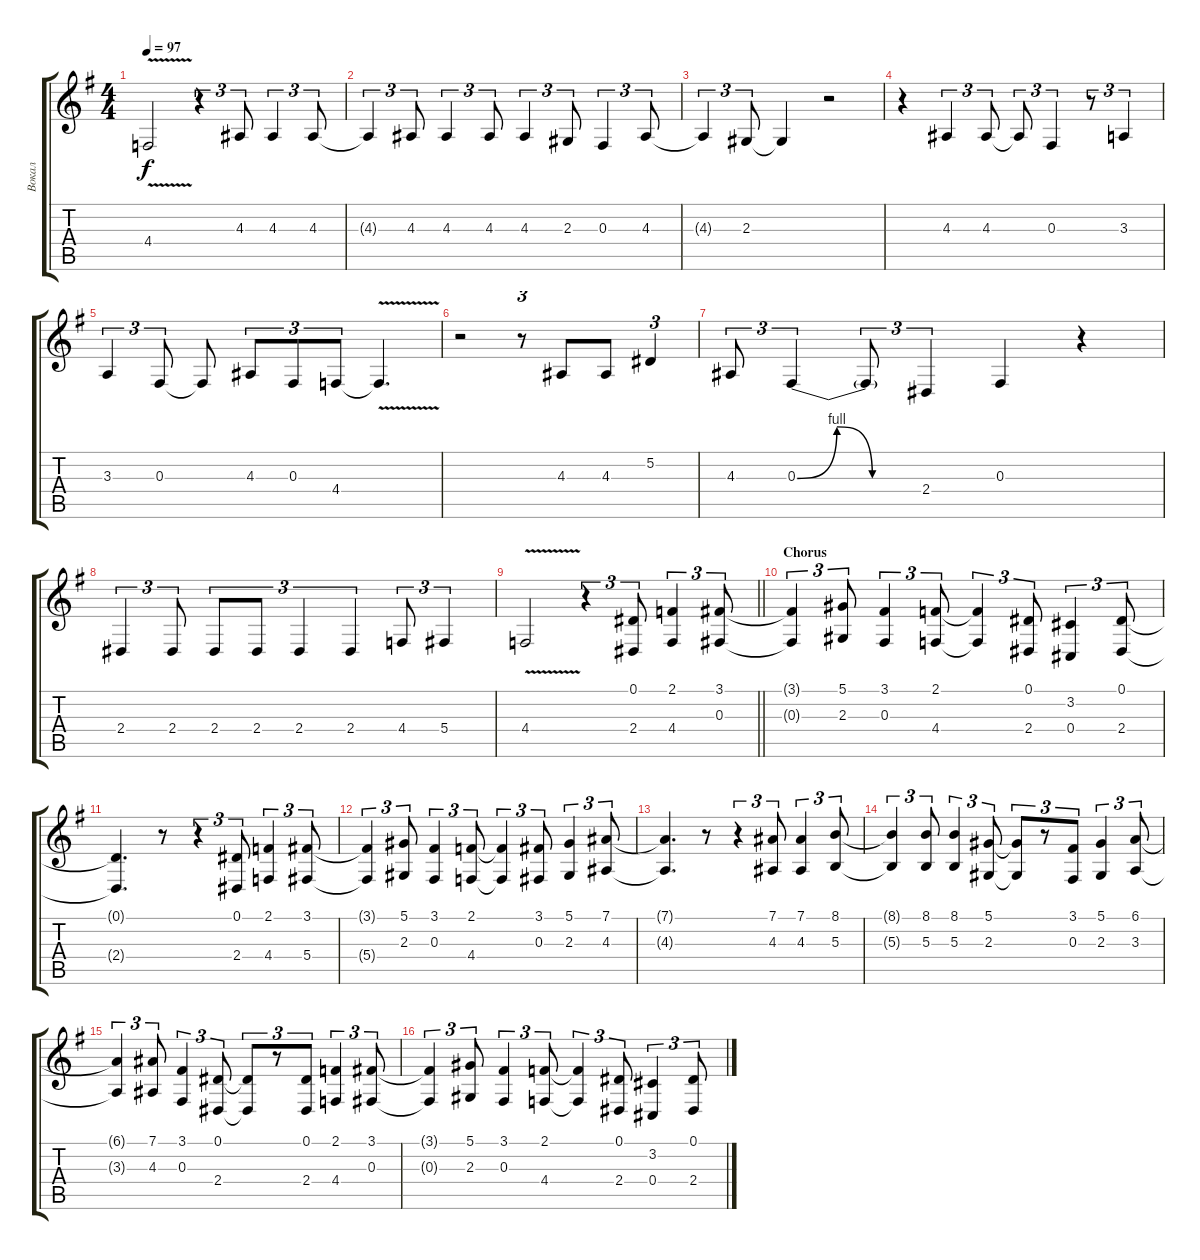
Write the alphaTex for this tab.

\track ("Вокал" "Вокал") {instrument trumpet}
\staff {score tabs}
\tuning (Eb4 Bb3 Gb3 Db3 Ab2 Eb2) {hide}
\ts (4 4)
\tempo 97
\clef g2
\ks eminor
4.4{v}.2{dy f} r.4{tu (3 2)} 4.3.8{tu (3 2)} 4.3.4{tu (3 2)} 4.3.8{tu (3 2)} |
4.3{t}.4{tu (3 2)} 4.3.8{tu (3 2)} 4.3.4{tu (3 2)} 4.3.8{tu (3 2)} 4.3.4{tu (3 2)} 2.3.8{tu (3 2)} 0.3.4{tu (3 2)} 4.3.8{tu (3 2)} |
4.3{t}.4{tu (3 2)} 2.3.8{tu (3 2)} 2.3{t}.4 r.2 |
r.4 4.3.4{tu (3 2)} 4.3.8{tu (3 2)} 4.3{t}.8{tu (3 2)} 0.3.4{tu (3 2)} r.8{tu (3 2)} 3.3.4{tu (3 2)} |
3.3.4{tu (3 2)} 0.3.8{tu (3 2)} 0.3{t}.8 4.3.8{tu (3 2)} 0.3.8{tu (3 2)} 4.4.8{tu (3 2)} 4.4{v t}.4{d} |
r.2 r.8{tu (3 2)} 4.3.8 4.3.8 5.2.4{tu (3 2)} |
4.3.8{tu (3 2)} 0.3{be (custom 0 0 19 4 36 0 60 0)}.4{tu (3 2)} 0.3{t}.8{tu (3 2)} 2.4.4{tu (3 2)} 0.3.4 r.4 |
2.4.4{tu (3 2)} 2.4.8{tu (3 2)} 2.4.8{tu (3 2)} 2.4.8{tu (3 2)} 2.4.4{tu (3 2)} 2.4.4{tu (3 2)} 4.4.8{tu (3 2)} 5.4.4{tu (3 2)} |
\barLineRight lightlight
4.4{v}.2 r.4{tu (3 2)} (0.1 2.4).8{tu (3 2)} (2.1 4.4).4{tu (3 2)} (3.1 0.3).8{tu (3 2)} |
\section ("" "Chorus")
(3.1{t} 0.3{t}).4{tu (3 2)} (5.1 2.3).8{tu (3 2)} (3.1 0.3).4{tu (3 2)} (2.1 4.4).8{tu (3 2)} (2.1{t} 4.4{t}).4{tu (3 2)} (0.1 2.4).8{tu (3 2)} (3.2 0.4).4{tu (3 2)} (0.1 2.4).8{tu (3 2)} |
(0.1{t} 2.4{t}).4{d} r.8 r.4{tu (3 2)} (0.1 2.4).8{tu (3 2)} (2.1 4.4).4{tu (3 2)} (3.1 5.4).8{tu (3 2)} |
(3.1{t} 5.4{t}).4{tu (3 2)} (5.1 2.3).8{tu (3 2)} (3.1 0.3).4{tu (3 2)} (2.1 4.4).8{tu (3 2)} (2.1{t} 4.4{t}).4{tu (3 2)} (3.1 0.3).8{tu (3 2)} (5.1 2.3).4{tu (3 2)} (7.1 4.3).8{tu (3 2)} |
(7.1{t} 4.3{t}).4{d} r.8 r.4{tu (3 2)} (7.1 4.3).8{tu (3 2)} (7.1 4.3).4{tu (3 2)} (8.1 5.3).8{tu (3 2)} |
(8.1{t} 5.3{t}).4{tu (3 2)} (8.1 5.3).8{tu (3 2)} (8.1 5.3).4{tu (3 2)} (5.1 2.3).8{tu (3 2)} (5.1{t} 2.3{t}).8{tu (3 2)} r.8{tu (3 2)} (3.1 0.3).8{tu (3 2)} (5.1 2.3).4{tu (3 2)} (6.1 3.3).8{tu (3 2)} |
(6.1{t} 3.3{t}).4{tu (3 2)} (7.1 4.3).8{tu (3 2)} (3.1 0.3).4{tu (3 2)} (0.1 2.4).8{tu (3 2)} (0.1{t} 2.4{t}).8{tu (3 2)} r.8{tu (3 2)} (0.1 2.4).8{tu (3 2)} (2.1 4.4).4{tu (3 2)} (3.1 0.3).8{tu (3 2)} |
(3.1{t} 0.3{t}).4{tu (3 2)} (5.1 2.3).8{tu (3 2)} (3.1 0.3).4{tu (3 2)} (2.1 4.4).8{tu (3 2)} (2.1{t} 4.4{t}).4{tu (3 2)} (0.1 2.4).8{tu (3 2)} (3.2 0.4).4{tu (3 2)} (0.1 2.4).8{tu (3 2)}
